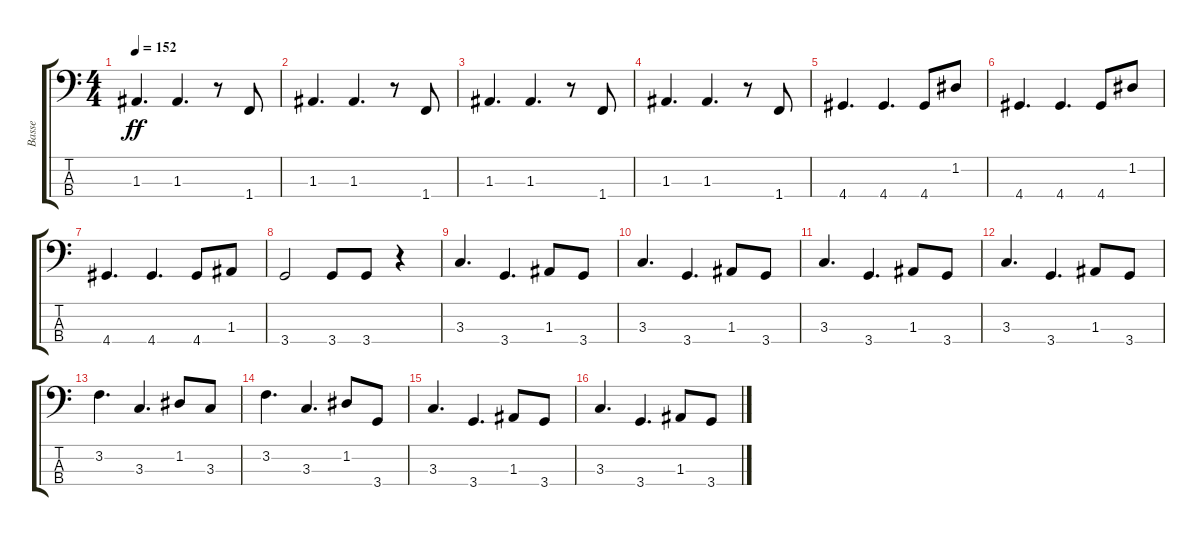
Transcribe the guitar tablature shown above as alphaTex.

\track ("Basse" "Basse") {instrument acousticbass}
\staff {score tabs}
\tuning (G2 D2 A1 E1) {hide}
\ts (4 4)
\tempo 152
\clef f4
\ks c
1.3.4{d dy ff} 1.3.4{d} r.8 1.4.8 |
1.3.4{d} 1.3.4{d} r.8 1.4.8 |
1.3.4{d} 1.3.4{d} r.8 1.4.8 |
1.3.4{d} 1.3.4{d} r.8 1.4.8 |
4.4.4{d} 4.4.4{d} 4.4.8 1.2.8 |
4.4.4{d} 4.4.4{d} 4.4.8 1.2.8 |
4.4.4{d} 4.4.4{d} 4.4.8 1.3.8 |
3.4.2 3.4.8 3.4.8 r.4 |
3.3.4{d} 3.4.4{d} 1.3.8 3.4.8 |
3.3.4{d} 3.4.4{d} 1.3.8 3.4.8 |
3.3.4{d} 3.4.4{d} 1.3.8 3.4.8 |
3.3.4{d} 3.4.4{d} 1.3.8 3.4.8 |
3.2.4{d} 3.3.4{d} 1.2.8 3.3.8 |
3.2.4{d} 3.3.4{d} 1.2.8 3.4.8 |
3.3.4{d} 3.4.4{d} 1.3.8 3.4.8 |
3.3.4{d} 3.4.4{d} 1.3.8 3.4.8
